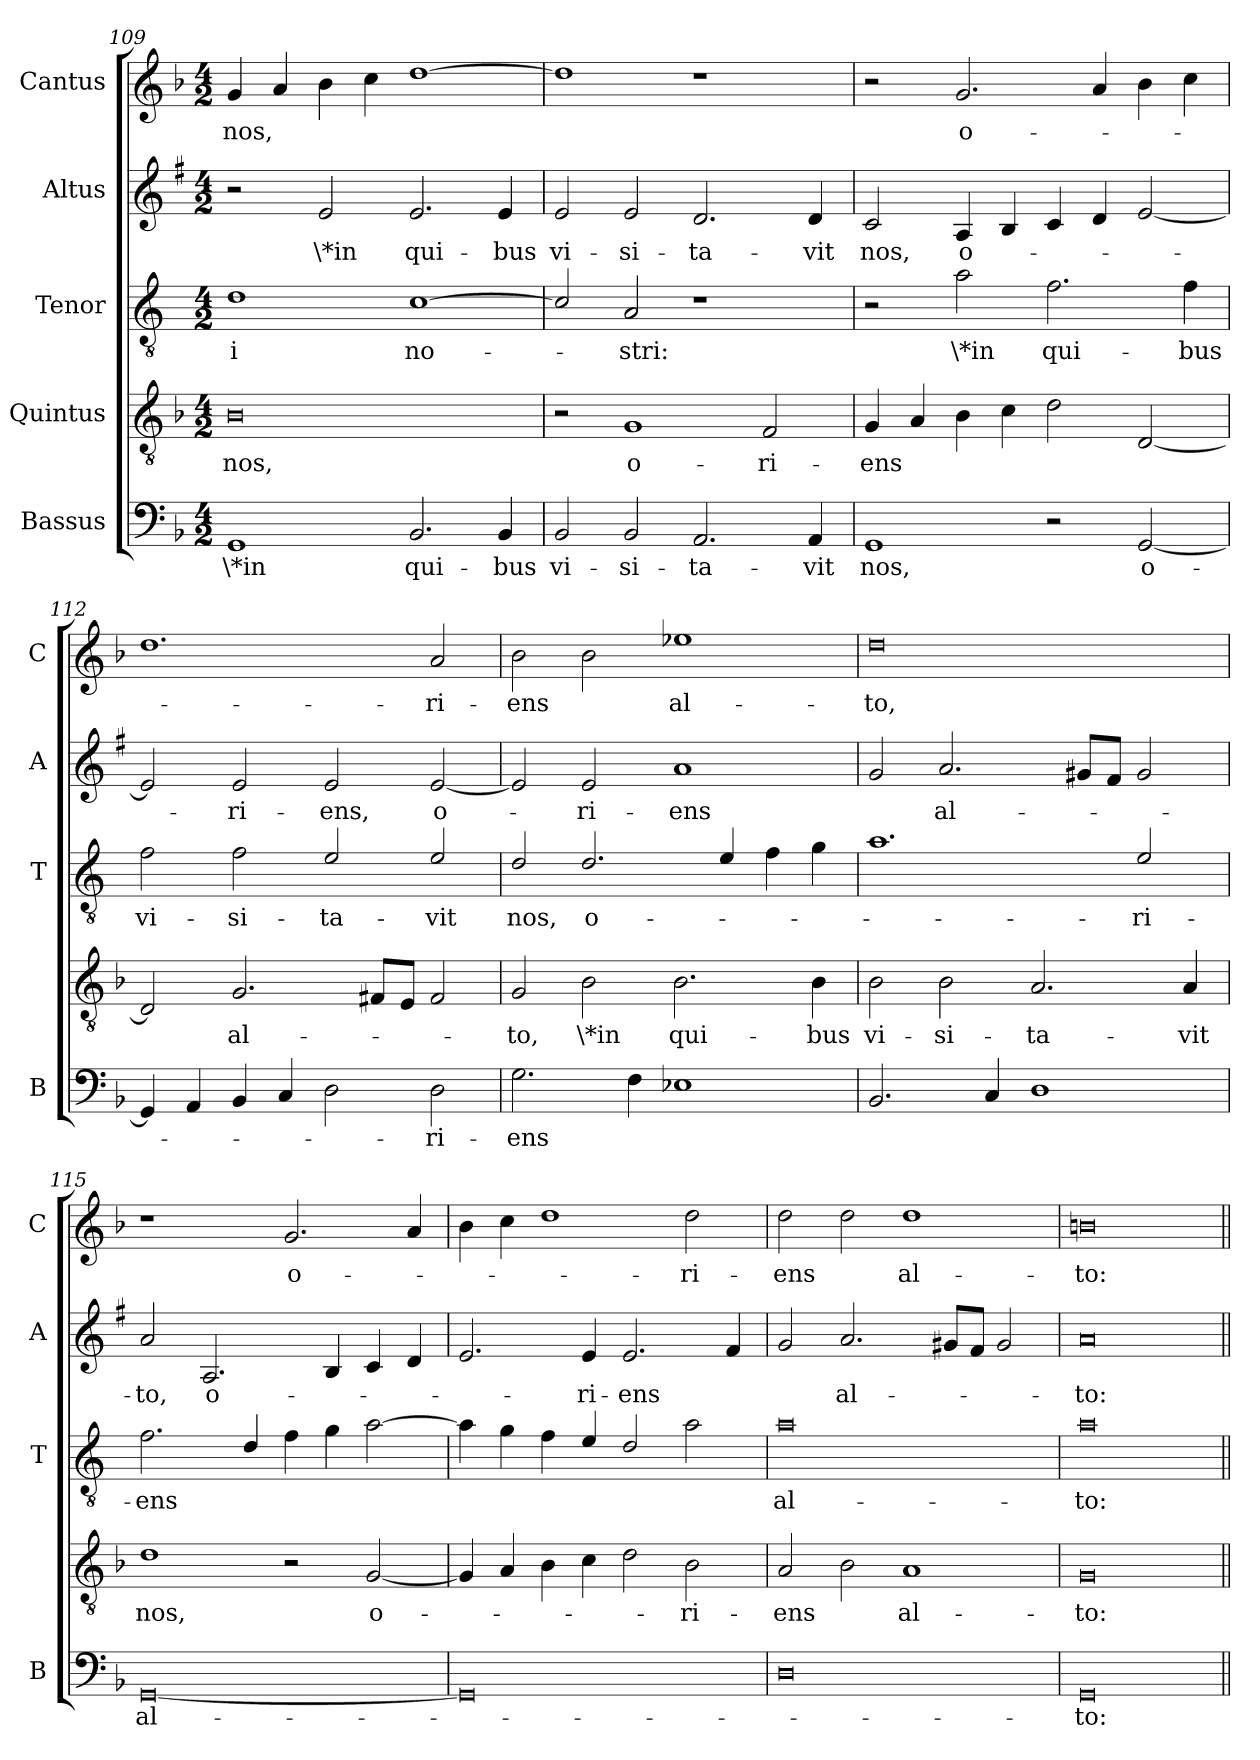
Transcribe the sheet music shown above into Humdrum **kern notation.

**kern	**text	**kern	**text	**kern	**text	**kern	**text	**kern	**text
*part5	*part5	*part4	*part4	*part3	*part3	*part2	*part2	*part1	*part1
*staff5	*staff5	*staff4	*staff4	*staff3	*staff3	*staff2	*staff2	*staff1	*staff1
*I"Bassus	*	*I"Quintus	*	*I"Tenor	*	*I"Altus	*	*I"Cantus	*
*I'B	*	*	*	*I'T	*	*I'A	*	*I'C	*
*clefF4	*	*clefGv2	*	*clefGv2	*	*clefG2	*	*clefG2	*
*	*	*	*	*ITrd4c7	*	*ITrd1c2	*	*	*
*k[b-]	*	*k[b-]	*	*k[b-]	*	*k[b-]	*	*k[b-]	*
*F:	*	*F:	*	*F:	*	*F:	*	*F:	*
*M4/2	*	*M4/2	*	*M4/2	*	*M4/2	*	*M4/2	*
=109	=109	=109	=109	=109	=109	=109	=109	=109	=109
!	!LO:LY:b	!	!LO:LY:b	!	!LO:LY:b	!	!	!	!LO:LY:b
1GG	\*in	0B-	nos,	1G	-i	2r	.	4g/	nos,
.	.	.	.	.	.	.	.	4a/	.
!	!	!	!	!	!	!	!LO:LY:b	!	!
.	.	.	.	.	.	2d/	\*in	4b-\	.
.	.	.	.	.	.	.	.	4cc\	.
!	!LO:LY:b	!	!	!	!LO:LY:b	!	!LO:LY:b	!	!
2.BB-/	qui-	.	.	[1F	no-	2.d/	qui-	[1dd	.
!	!LO:LY:b	!	!	!	!	!	!LO:LY:b	!	!
4BB-/	-bus	.	.	.	.	4d/	-bus	.	.
!!LO:LB:g=z
=110	=110	=110	=110	=110	=110	=110	=110	=110	=110
!	!LO:LY:b	!	!	!	!	!	!LO:LY:b	!	!
2BB-/	vi-	2r	.	2F/]	.	2d/	vi-	1dd]	.
!	!LO:LY:b	!	!LO:LY:b	!	!LO:LY:b	!	!LO:LY:b	!	!
2BB-/	-si-	1G	o-	2D/	-stri:	2d/	-si-	.	.
!	!LO:LY:b	!	!	!	!	!	!LO:LY:b	!	!
2.AA/	-ta-	.	.	1r	.	2.c/	-ta-	1r	.
!	!	!	!LO:LY:b	!	!	!	!	!	!
.	.	2F/	-ri-	.	.	.	.	.	.
!	!LO:LY:b	!	!	!	!	!	!LO:LY:b	!	!
4AA/	-vit	.	.	.	.	4c/	-vit	.	.
=111	=111	=111	=111	=111	=111	=111	=111	=111	=111
!	!LO:LY:b	!	!LO:LY:b	!	!	!	!LO:LY:b	!	!
1GG	nos,	4G/	-ens	2r	.	2B-/	nos,	2r	.
.	.	4A/	.	.	.	.	.	.	.
!	!	!	!	!	!LO:LY:b	!	!LO:LY:b	!	!LO:LY:b
.	.	4B-\	.	2d\	\*in	4G/	o-	2.g/	o-
.	.	4c\	.	.	.	4A/	.	.	.
!	!	!	!	!	!LO:LY:b	!	!	!	!
2r	.	2d\	.	2.B-\	qui-	4B-/	.	.	.
.	.	.	.	.	.	4c/	.	4a/	.
!	!LO:LY:b	!	!	!	!	!	!	!	!
[2GG/	o-	[2D/	.	.	.	[2d/	.	4b-\	.
!	!	!	!	!	!LO:LY:b	!	!	!	!
.	.	.	.	4B-\	-bus	.	.	4cc\	.
=112	=112	=112	=112	=112	=112	=112	=112	=112	=112
!	!	!	!	!	!LO:LY:b	!	!	!	!
4GG/]	.	2D/]	.	2B-\	vi-	2d/]	.	1.dd	.
4AA/	.	.	.	.	.	.	.	.	.
!	!	!	!LO:LY:b	!	!LO:LY:b	!	!LO:LY:b	!	!
4BB-/	.	2.G/	al-	2B-\	-si-	2d/	-ri-	.	.
4C/	.	.	.	.	.	.	.	.	.
!	!	!	!	!	!LO:LY:b	!	!LO:LY:b	!	!
2D\	.	.	.	2A/	-ta-	2d/	-ens,	.	.
.	.	8F#X/L	.	.	.	.	.	.	.
.	.	8E/J	.	.	.	.	.	.	.
!	!LO:LY:b	!	!	!	!LO:LY:b	!	!LO:LY:b	!	!LO:LY:b
2D\	-ri-	2F#/	.	2A/	-vit	[2d/	o-	2a/	-ri-
=113	=113	=113	=113	=113	=113	=113	=113	=113	=113
!	!LO:LY:b	!	!LO:LY:b	!	!LO:LY:b	!	!	!	!LO:LY:b
2.G\	-ens	2G/	-to,	2G/	nos,	2d/]	.	2b-\	-ens
!	!	!	!LO:LY:b	!	!LO:LY:b	!	!LO:LY:b	!	!
.	.	2B-\	\*in	2.G/	o-	2d/	-ri-	2b-\	.
4F\	.	.	.	.	.	.	.	.	.
!	!	!	!LO:LY:b	!	!	!	!LO:LY:b	!	!LO:LY:b
1E-X	.	2.B-\	qui-	.	.	1g	-ens	1ee-X	al-
.	.	.	.	4A/	.	.	.	.	.
.	.	.	.	4B-\	.	.	.	.	.
!	!	!	!LO:LY:b	!	!	!	!	!	!
.	.	4B-\	-bus	4c\	.	.	.	.	.
!!LO:PB:g=z
=114	=114	=114	=114	=114	=114	=114	=114	=114	=114
!	!	!	!LO:LY:b	!	!	!	!	!	!LO:LY:b
2.BB-/	.	2B-\	vi-	1.d	.	2f/	.	0dd	-to,
!	!	!	!LO:LY:b	!	!	!	!LO:LY:b	!	!
.	.	2B-\	-si-	.	.	2.g/	al-	.	.
4C/	.	.	.	.	.	.	.	.	.
!	!	!	!LO:LY:b	!	!	!	!	!	!
1D	.	2.A/	-ta-	.	.	.	.	.	.
.	.	.	.	.	.	8f#X/L	.	.	.
.	.	.	.	.	.	8e/J	.	.	.
!	!	!	!	!	!LO:LY:b	!	!	!	!
.	.	.	.	2A/	-ri-	2f#/	.	.	.
!	!	!	!LO:LY:b	!	!	!	!	!	!
.	.	4A/	-vit	.	.	.	.	.	.
=115	=115	=115	=115	=115	=115	=115	=115	=115	=115
!	!LO:LY:b	!	!LO:LY:b	!	!LO:LY:b	!	!LO:LY:b	!	!
[0GG	al-	1d	nos,	2.B-\	-ens	2g/	-to,	1r	.
!	!	!	!	!	!	!	!LO:LY:b	!	!
.	.	.	.	.	.	2.G/	o-	.	.
.	.	.	.	4G/	.	.	.	.	.
!	!	!	!	!	!	!	!	!	!LO:LY:b
.	.	2r	.	4B-\	.	.	.	2.g/	o-
.	.	.	.	4c\	.	4A/	.	.	.
!	!	!	!LO:LY:b	!	!	!	!	!	!
.	.	[2G/	o-	[2d\	.	4B-/	.	.	.
.	.	.	.	.	.	4c/	.	4a/	.
=116	=116	=116	=116	=116	=116	=116	=116	=116	=116
0GG]	.	4G/]	.	4d\]	.	2.d/	.	4b-\	.
.	.	4A/	.	4c\	.	.	.	4cc\	.
.	.	4B-\	.	4B-\	.	.	.	1dd	.
!	!	!	!	!	!	!	!LO:LY:b	!	!
.	.	4c\	.	4A/	.	4d/	-ri-	.	.
!	!	!	!	!	!	!	!LO:LY:b	!	!
.	.	2d\	.	2G/	.	2.d/	-ens	.	.
!	!	!	!LO:LY:b	!	!	!	!	!	!LO:LY:b
.	.	2B-\	-ri-	2d\	.	.	.	2dd\	-ri-
.	.	.	.	.	.	4e/	.	.	.
=117	=117	=117	=117	=117	=117	=117	=117	=117	=117
!	!	!	!LO:LY:b	!	!LO:LY:b	!	!	!	!LO:LY:b
0D	.	2A/	-ens	0d	al-	2f/	.	2dd\	-ens
!	!	!	!	!	!	!	!LO:LY:b	!	!
.	.	2B-\	.	.	.	2.g/	al-	2dd\	.
!	!	!	!LO:LY:b	!	!	!	!	!	!LO:LY:b
.	.	1A	al-	.	.	.	.	1dd	al-
.	.	.	.	.	.	8f#X/L	.	.	.
.	.	.	.	.	.	8e/J	.	.	.
.	.	.	.	.	.	2f#/	.	.	.
=118	=118	=118	=118	=118	=118	=118	=118	=118	=118
!	!LO:LY:b	!	!LO:LY:b	!	!LO:LY:b	!	!LO:LY:b	!	!LO:LY:b
0GG	-to:	0G	-to:	0d	-to:	0g	-to:	0bn	-to:
=||	=||	=||	=||	=||	=||	=||	=||	=||	=||
*-	*-	*-	*-	*-	*-	*-	*-	*-	*-
